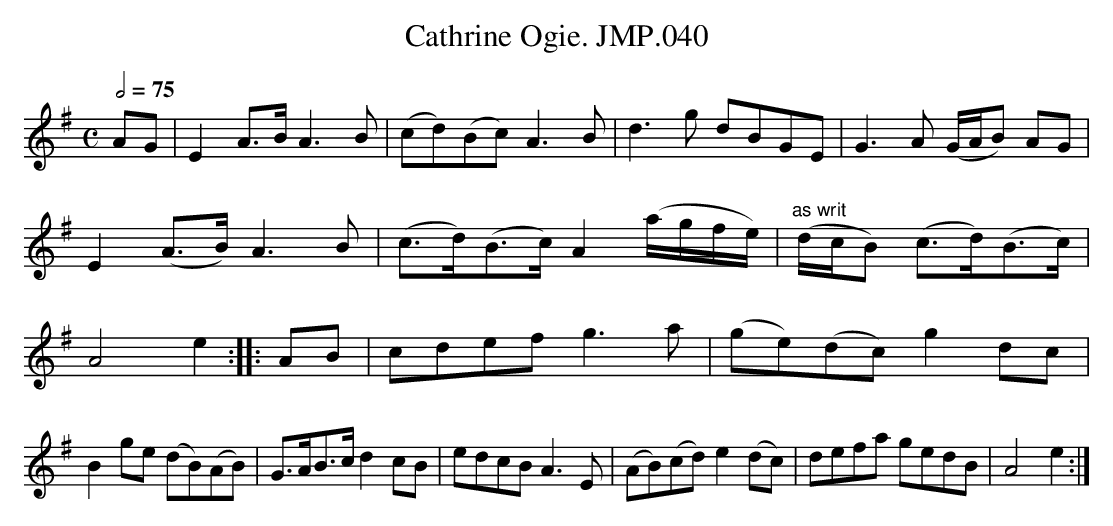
X:1
T:Cathrine Ogie. JMP.040
M:C
L:1/8
Q:1/2=75
K:Ador
AG | E2 A>B A3 B | (cd)(Bc) A3 B | d3 g dBGE |\
G3 A (G/A/B) AG |
E2 (A>B) A3 B |\
(c>d)(B>c) A2 (a/g/f/e/) | "as writ"(d/c/B) (c>d)(B>c) |\
A4 e2 :|
|:AB | cdef g3 a | (ge)(dc) g2 dc |\
!B2 ge (dB)(AB) | G>AB>c d2 cB |
edcB A3 E | (AB)(cd) e2 (dc) | defa gedB | A4 e2 :|
